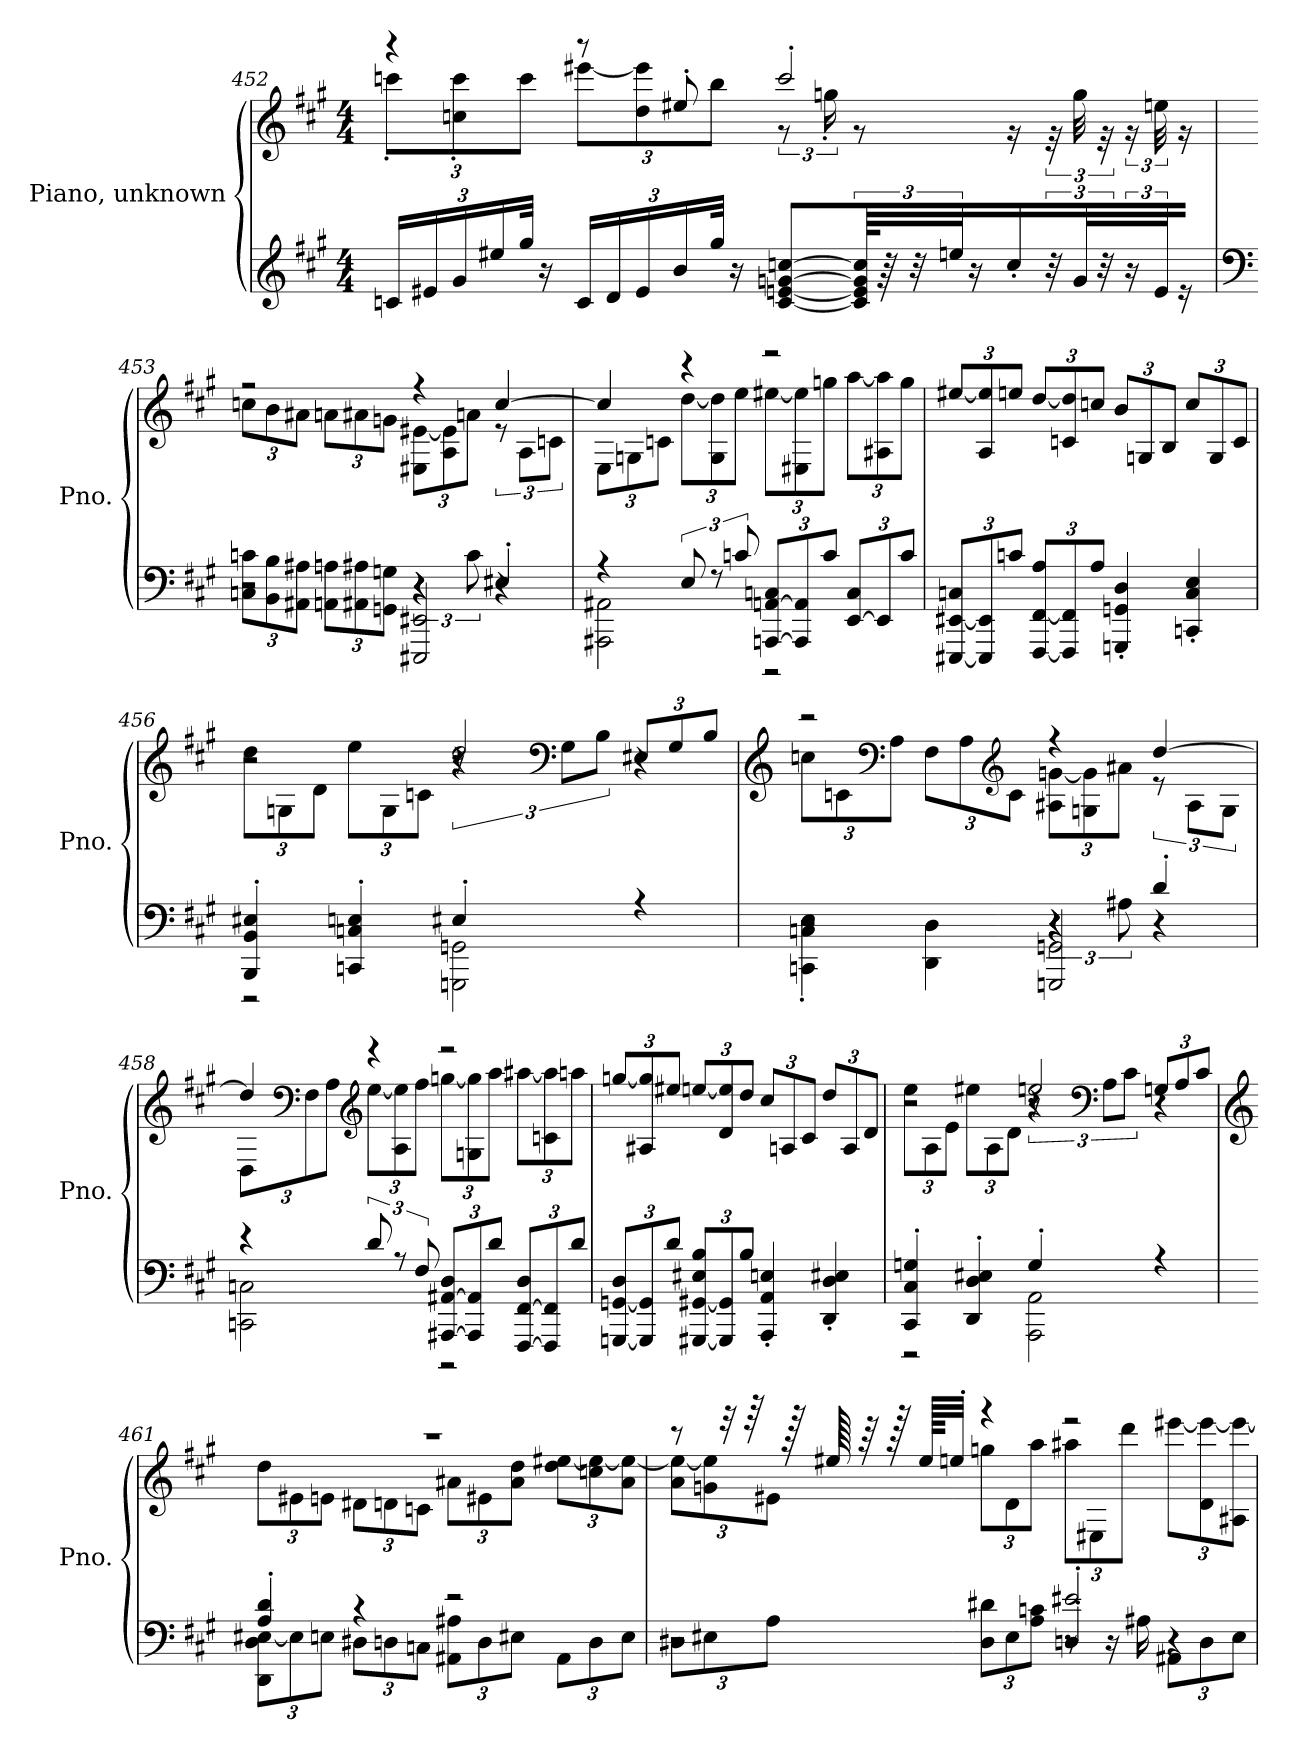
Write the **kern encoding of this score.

**kern	**kern
*part1	*part1
*staff2	*staff1
*I"Piano, unknown	*
*I'Pno.	*
!!LO:LB:g=z
*clefG2	*clefG2
*k[f#c#g#]	*k[f#c#g#]
*M4/4	*M4/4
=452	=452
*	*^
*Xbrackettup	*	*Xbrackettup
24cn/LL	4r	12cccn'\L
24e#X/	.	.
24g#/	.	12ccn\' 12ccc\'
24ee#X/	.	.
48gg#/JJk	.	12ccc\J
16r	.	.
24c/LL	8r	[12eee#X\L
24d/	.	.
24e#/	.	12dd\ 12eee#\]
24b/	8ee#X'/	.
48gg#/JJk	.	12bb\J
16r	.	.
*	*	*brackettup
[8c/ [8en/ [8gn/ [8ccn/L	2ccc'/	12r
.	.	24ggn'\
*brackettup	*	*
96c/] 96e/] 96g/] 96cc/]Jkkk	.	8r
96r	.	.
48r	.	.
48een\	.	.
16r	.	.
16cc'\	.	16r
48r	.	48r
48g/	.	48gg\
48r	.	48r
24r	.	24r
48e/	.	48een\
16r	.	16r
!!LO:LB:g=z	!!
=453	=453	=453
*clefF4	*	*
*^	*	*
*	*Xbrackettup	*	*Xbrackettup
*	*^	*	*
2r	12Cn\ 12cn\L	2r	2r	12ccn\L
.	12BB\ 12B\	.	.	12b\
.	12AA#X\ 12A#X\J	.	.	12a#X\J
.	12AAn\ 12An\L	.	.	12an\L
.	12AA#X\ 12A#X\	.	.	12a#X\
.	12GGn\ 12Gn\J	.	.	12gn\J
*	*brackettup	*	*	*
4r	6r	2EEE#X/ 2EE#X/	4r	12E#X\ [12e#X\L
.	.	.	.	12A\ 12e#\]
.	12c\	.	.	12an\J
*	*	*	*	*brackettup
4E#X'/	4r	.	[4cc/	12r
.	.	.	.	12A\L
.	.	.	.	12cn\J
*	*v	*v	*	*
=454	=454	=454	=454
*	*	*	*Xbrackettup
4r	2AAA#X\ 2AA#X\	4cc/]	12E\L
.	.	.	12Gn\
.	.	.	12cn\J
12E/	.	4r	[12dd\L
12r	.	.	12G\ 12dd\]
12cn/	.	.	12ee\J
*Xbrackettup	*	*	*
[12AAAn/ [12AAn/ 12Cn/L	2r	2r	[12ee#X\L
12AAA/] 12AA/]	.	.	12E#X\ 12ee#\]
12c/J	.	.	12ggn\J
[12EE/ 12C/L	.	.	[12aa\L
12EE/]	.	.	12A#X\ 12aa\]
12c/J	.	.	12gg\J
*v	*v	*	*
*	*v	*v
!!LO:PB:g=z
=455	=455
[12EEE#X/ [12EE#X/ 12Cn/L	[12ee#X/L
12EEE#/] 12EE#/]	12A/ 12ee#/]
12cn/J	12een/J
[12FFF#/ [12FF#/ 12A/L	[12dd/L
12FFF#/] 12FF#/]	12cn/ 12dd/]
12A/J	12ccn/J
4GGGn/' 4GGn/' 4D/'	12b/L
.	12Gn/
.	12B/J
4CCn/' 4C/' 4E/'	12cc/L
.	12G/
.	12c/J
=456	=456
*^	*^
*	*	*	*^
4BBB/' 4BB/' 4E#X/'	2r	2r	12dd\L	2r
.	.	.	12Gn\	.
.	.	.	12d\J	.
4CCn/' 4Cn/' 4En/'	.	.	12ee\L	.
.	.	.	12G\	.
.	.	.	12cn\J	.
*	*	*	*brackettup	*
4E#X'/	2GGGn\ 2GGn\	2dd/	12r	4r
*	*	*clefF4	*	*
.	.	.	12G\L	.
.	.	.	12B\J	.
*	*	*	*	*Xbrackettup
4r	.	.	4r	12E#X/L
.	.	.	.	12G/
.	.	.	.	12B/J
*v	*v	*	*	*
*	*v	*v	*v
!!LO:LB:g=z
=457	=457
*	*clefG2
*^	*^
*	*^	*	*
2r	4CCn\' 4Cn\' 4E\'	2r	2r	12ccn\L
.	.	.	.	12cn\
*	*	*	*clefF4	*
.	.	.	.	12A\J
.	4DD\ 4D\	.	.	12F#\L
.	.	.	.	12A\
*	*	*	*clefG2	*
.	.	.	.	12c\J
*	*brackettup	*	*	*
4r	6r	2GGGn/ 2GGn/	4r	12A#X\ [12gn\L
.	.	.	.	12Gn\ 12g\]
.	12A#X\	.	.	12a#X\J
*	*	*	*	*brackettup
4d'/	4r	.	[4dd/	12r
.	.	.	.	12A#\L
.	.	.	.	12G\J
*	*v	*v	*	*
=458	=458	=458	=458
*	*	*	*Xbrackettup
4r	2CCn\ 2Cn\	4dd/]	12D\L
*	*	*clefF4	*
.	.	.	12F#\
.	.	.	12A\J
*	*	*clefG2	*
12d/	.	4r	[12ee\L
12r	.	.	12A\ 12ee\]
12F#/	.	.	12ff#\J
*Xbrackettup	*	*	*
[12AAA#X/ [12AA#X/ 12D/L	2r	2r	[12ggn\L
12AAA#/] 12AA#/]	.	.	12Gn\ 12gg\]
12d/J	.	.	12aa\J
[12FFF#/ [12FF#/ 12D/L	.	.	[12aa#X\L
12FFF#/] 12FF#/]	.	.	12cn\ 12aa#\]
12d/J	.	.	12aan\J
*v	*v	*	*
*	*v	*v
!!LO:LB:g=z
=459	=459
[12GGGn/ [12GGn/ 12D/L	[12ggn/L
12GGG/] 12GG/]	12A#X/ 12gg/]
12d/J	12ee#X/J
[12GGG#X/ [12GG#X/ 12E#X/ 12B/L	[12een/L
12GGG#/] 12GG#/]	12d/ 12ee/]
12B/J	12dd/J
4AAA/' 4AA/' 4En/'	12cc#/L
.	12An/
.	12c#/J
4DD/' 4D/' 4E#X/'	12dd/L
.	12A/
.	12d/J
=460	=460
*^	*^
*	*	*	*^
4CC#/' 4C#/' 4Gn/'	2r	2r	12ee\L	2r
.	.	.	12A\	.
.	.	.	12e\J	.
4DD/' 4D/' 4E#X/'	.	.	12ee#X\L	.
.	.	.	12A\	.
.	.	.	12d\J	.
*	*	*	*brackettup	*
4G'/	2AAA\ 2AA\	2een/	12r	4r
*	*	*clefF4	*	*
.	.	.	12A\L	.
.	.	.	12c#\J	.
*	*	*	*	*Xbrackettup
4r	.	.	4r	12Gn/L
.	.	.	.	12A/
.	.	.	.	12c#/J
*	*	*v	*v	*v
!!LO:LB:g=z
=461	=461	=461
*	*	*clefG2
*	*	*^
4A/' 4d/'	12DD\ 12D\ [12E#X\L	1r	12dd\L
.	12E#\]	.	12e#X\
.	12En\J	.	12en\J
4r	12D#X\L	.	12d#X\L
.	12Dn\	.	12dn\
.	12Cn\J	.	12cn\J
2r	12AA#X\ 12A#X\L	.	12a#X\L
.	12D\	.	12e#X\
.	12E#X\J	.	12a#\ 12dd\J
.	12AA#\L	.	12dd\ [12ee#X\L
.	12D\	.	12ccn\ 12ee#\_
.	12E#\J	.	12a#\ 12ee#\_J
!!LO:LB:g=z	!!
=462	=462	=462	=462
*	*^	*	*
2r	12D#X\L	2r	8r	12a\ 12ee#\_L
.	12E#X\	.	.	12gn\ 12ee#\]
.	.	.	32r	.
.	.	.	64r	.
.	12A\J	.	.	12e#X\J
.	.	.	128r	.
.	.	.	128ee#X/	.
.	.	.	64r	.
.	.	.	128r	.
.	.	.	128ee#/KKLLL	.
.	.	.	32een'/JJJ	.
.	12D#\ 12d#X\L	.	4r	12ggn\L
.	12E#\	.	.	12d\
.	12A\ 12cn\J	.	.	12aa\J
2e#X'/	8r	4Dn'/	2r	12aa#X\L
.	.	.	.	12E#X\
.	16r	.	.	.
.	.	.	.	12ddd\J
.	16A#X\	.	.	.
.	12AA#X\L	4r	.	[12eee#X\L
.	12D\	.	.	12d\ 12eee#\_
.	12E#\J	.	.	12A#X\ 12eee#\_J
*v	*v	*v	*	*
*	*v	*v
=	=
*-	*-
